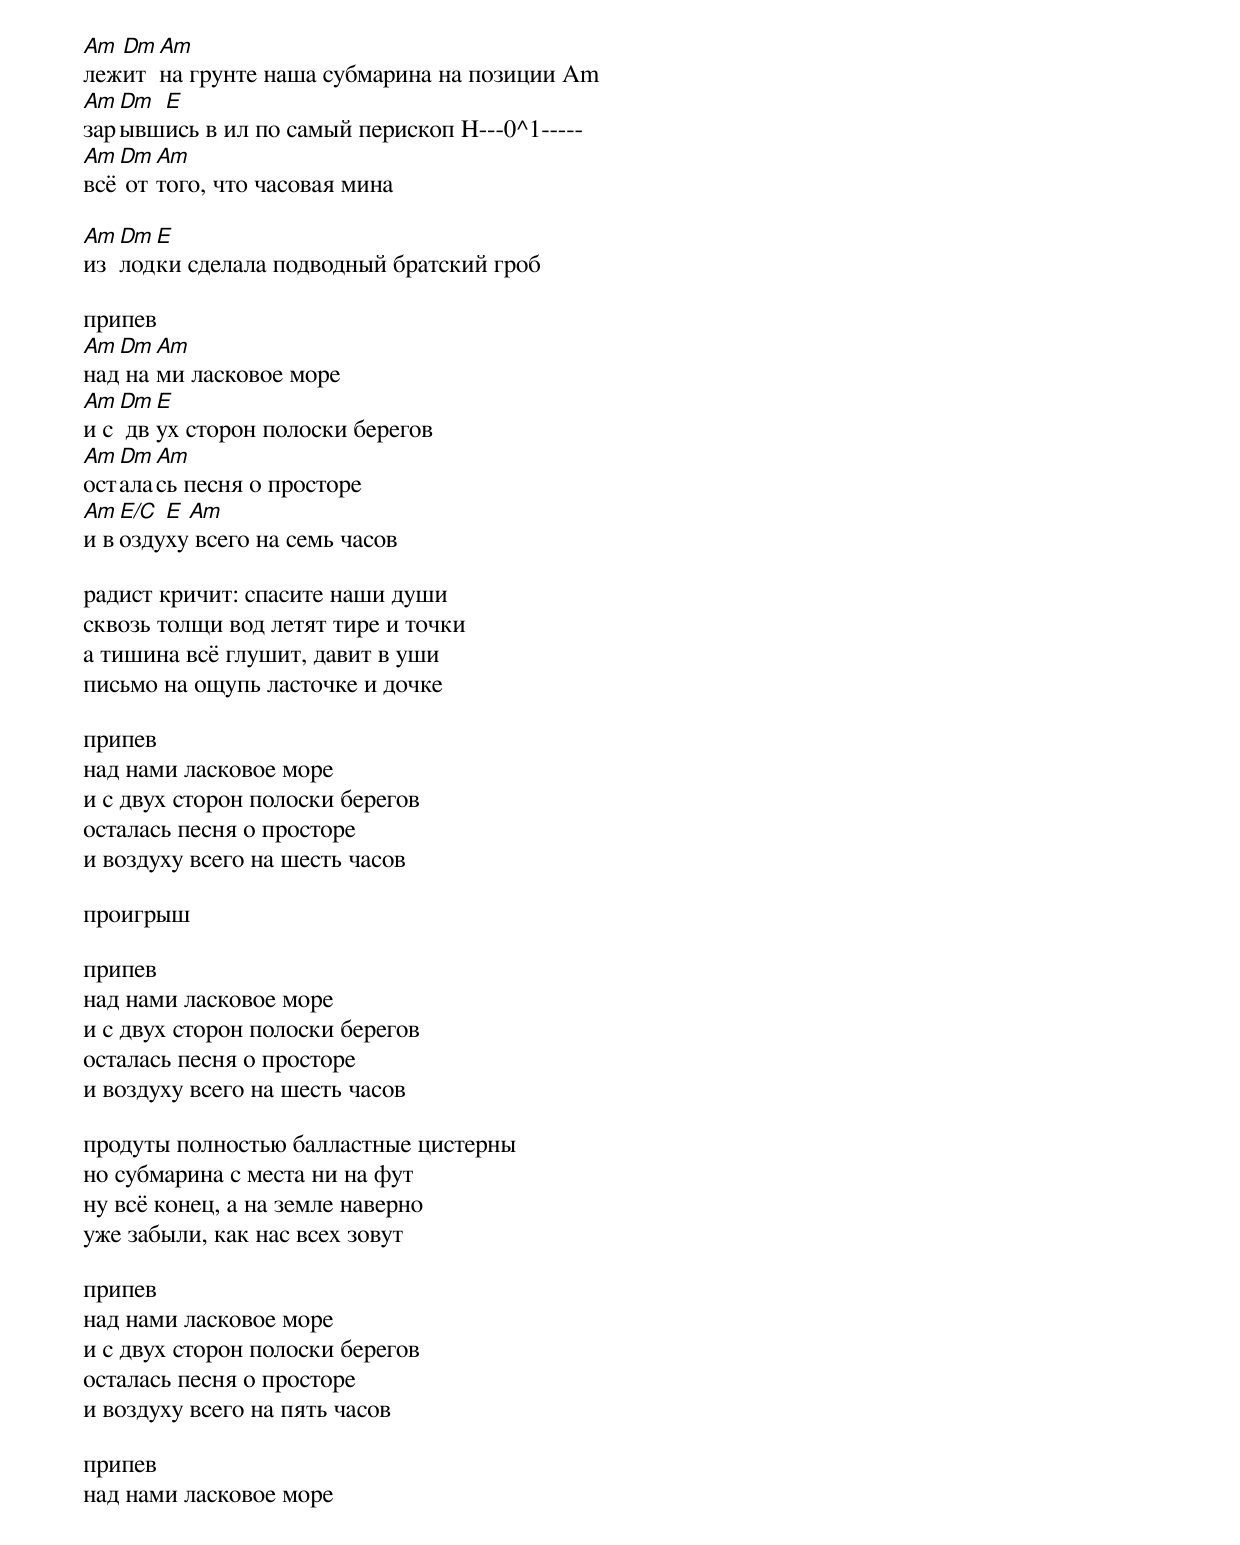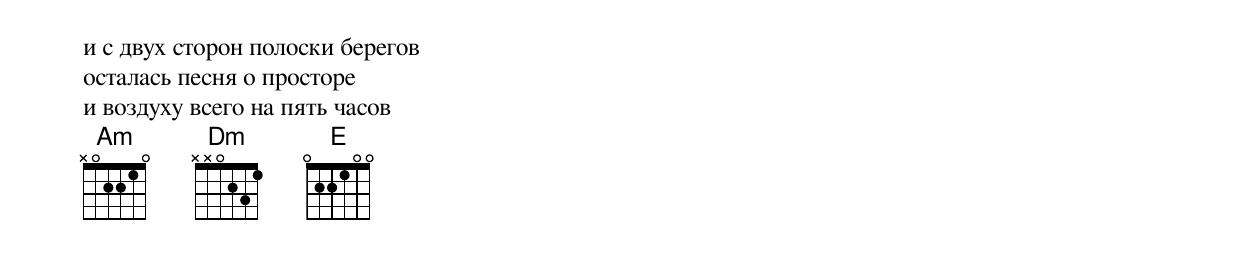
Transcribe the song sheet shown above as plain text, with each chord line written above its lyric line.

Am Dm Am
лежит на грунте наша субмарина на позиции Am
Am Dm E
зарывшись в ил по самый перископ H---0^1-----
Am Dm Am
всё оттого, что часовая мина

Am Dm E
из лодки сделала подводный братский гроб

припев
Am Dm Am
над нами ласковое море
Am Dm E
и с двух сторон полоски берегов
Am Dm Am
осталась песня о просторе
Am E/C E Am
и воздуху всего на семь часов

радист кричит: спасите наши души
сквозь толщи вод летят тире и точки
а тишина всё глушит, давит в уши
письмо на ощупь ласточке и дочке

припев
над нами ласковое море
и с двух сторон полоски берегов
осталась песня о просторе
и воздуху всего на шесть часов

проигрыш

припев
над нами ласковое море
и с двух сторон полоски берегов
осталась песня о просторе
и воздуху всего на шесть часов

продуты полностью балластные цистерны
но субмарина с места ни на фут
ну всё конец, а на земле наверно
уже забыли, как нас всех зовут

припев
над нами ласковое море
и с двух сторон полоски берегов
осталась песня о просторе
и воздуху всего на пять часов

припев
над нами ласковое море
и с двух сторон полоски берегов
осталась песня о просторе
и воздуху всего на пять часов
